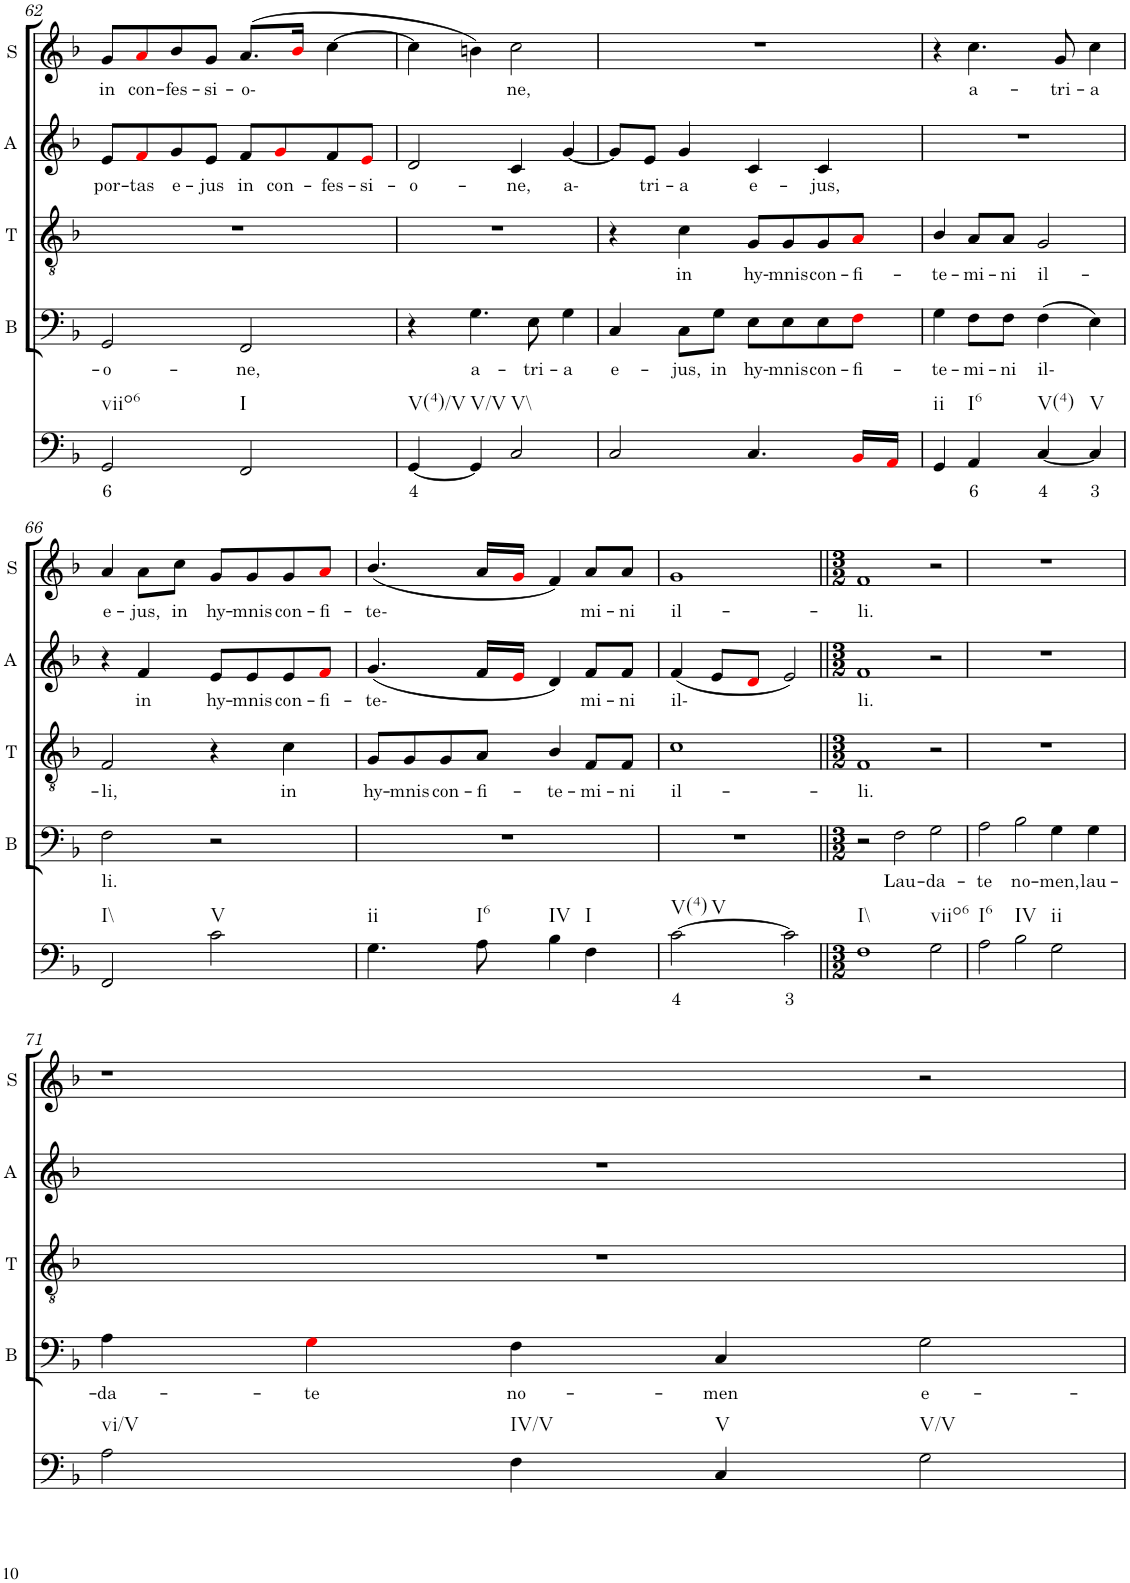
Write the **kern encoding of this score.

**kern	**text	**kern	**text	**kern	**text	**kern	**text	**kern	**text
*part5	*part5	*part4	*part4	*part3	*part3	*part2	*part2	*part1	*part1
*staff5	*staff5	*staff4	*staff4	*staff3	*staff3	*staff2	*staff2	*staff1	*staff1
*I"Continuo	*	*I"Bass	*	*I"Tenor	*	*I"Alto	*	*I"Soprano	*
*	*	*I'B	*	*I'T	*	*I'A	*	*I'S	*
!!LO:PB:g=z
*clefF4	*	*clefF4	*	*clefF4	*	*clefF4	*	*clefG2	*
*k[b-]	*	*k[b-]	*	*k[b-]	*	*k[b-]	*	*k[b-]	*
*	*	*	*	*M4/4	*	*M4/4	*	*M4/4	*
=62	=62	=62	=62	=62	=62	=62	=62	=62	=62
!LO:TX:b:t=viio6	!	!	!	!	!	!	!	!	!
!	!LO:LY:b	!	!LO:LY:b	!	!	!	!LO:LY:b	!	!LO:LY:b
2GG/	6	2GG/	o-	1r	.	8e/L	por-	8g/L	in
!	!	!	!	!	!	!	!LO:LY:b	!	!LO:LY:b
.	.	.	.	.	.	8fi/	tas	8ai/	con-
!	!	!	!	!	!	!	!LO:LY:b	!	!LO:LY:b
.	.	.	.	.	.	8g/	e-	8b-/	fes-
!	!	!	!	!	!	!	!LO:LY:b	!	!LO:LY:b
.	.	.	.	.	.	8e/J	jus	8g/J	si-
!LO:TX:b:t=I	!	!	!	!	!	!	!	!	!
!	!	!	!LO:LY:b	!	!	!	!LO:LY:b	!	!LO:LY:b
2FF/	.	2FF/	ne,	.	.	8f/L	in	(8.a/L	o-
!	!	!	!	!	!	!	!LO:LY:b	!	!
.	.	.	.	.	.	8gi/	con-	.	.
.	.	.	.	.	.	.	.	16b-i/Jk	.
!	!	!	!	!	!	!	!LO:LY:b	!	!
.	.	.	.	.	.	8f/	fes-	[4cc\	.
!	!	!	!	!	!	!	!LO:LY:b	!	!
.	.	.	.	.	.	8ei/J	si-	.	.
=63	=63	=63	=63	=63	=63	=63	=63	=63	=63
!LO:TX:b:t=V(4)/V	!	!	!	!	!	!	!	!	!
!	!LO:LY:b	!	!	!	!	!	!LO:LY:b	!	!
[4GG/	4	4r	.	1r	.	2d/	o-	4cc\]	.
!LO:TX:b:t=V/V	!	!	!	!	!	!	!	!	!
!	!	!	!LO:LY:b	!	!	!	!	!	!
4GG/]	.	4.G\	a-	.	.	.	.	4bn\)	.
!LO:TX:b:t=V\\	!	!	!	!	!	!	!	!	!
!	!	!	!	!	!	!	!LO:LY:b	!	!LO:LY:b
2C/	.	.	.	.	.	4c/	ne,	2cc\	ne,
!	!	!	!LO:LY:b	!	!	!	!	!	!
.	.	8E\	tri-	.	.	.	.	.	.
!	!	!	!LO:LY:b	!	!	!	!LO:LY:b	!	!
.	.	4G\	a	.	.	[4g/	a-	.	.
=64	=64	=64	=64	=64	=64	=64	=64	=64	=64
!	!	!	!LO:LY:b	!	!	!	!	!	!
2C/	.	4C/	e-	4r	.	8g/L]	.	1r	.
!	!	!	!	!	!	!	!LO:LY:b	!	!
.	.	.	.	.	.	8e/J	tri-	.	.
!	!	!	!LO:LY:b	!	!LO:LY:b	!	!LO:LY:b	!	!
.	.	8C\L	jus,	4c\	in	4g/	a	.	.
!	!	!	!LO:LY:b	!	!	!	!	!	!
.	.	8G\J	in	.	.	.	.	.	.
!	!	!	!LO:LY:b	!	!LO:LY:b	!	!LO:LY:b	!	!
4.C/	.	8E\L	hy-	8G/L	hy-	4c/	e-	.	.
!	!	!	!LO:LY:b	!	!LO:LY:b	!	!	!	!
.	.	8E\	mnis	8G/	mnis	.	.	.	.
!	!	!	!LO:LY:b	!	!LO:LY:b	!	!LO:LY:b	!	!
.	.	8E\	con-	8G/	con-	4c/	jus,	.	.
!	!	!	!LO:LY:b	!	!LO:LY:b	!	!	!	!
16BB-i/LL	.	8Fi\J	fi-	8Ai/J	fi-	.	.	.	.
16AAi/JJ	.	.	.	.	.	.	.	.	.
=65	=65	=65	=65	=65	=65	=65	=65	=65	=65
!LO:TX:b:t=ii	!	!	!	!	!	!	!	!	!
!	!	!	!LO:LY:b	!	!LO:LY:b	!	!	!	!
4GG/	.	4G\	te-	4B-/	te-	1r	.	4r	.
!LO:TX:b:t=I6	!	!	!	!	!	!	!	!	!
!	!LO:LY:b	!	!LO:LY:b	!	!LO:LY:b	!	!	!	!LO:LY:b
4AA/	6	8F\L	mi-	8A/L	mi-	.	.	4.cc\	a-
!	!	!	!LO:LY:b	!	!LO:LY:b	!	!	!	!
.	.	8F\J	ni	8A/J	ni	.	.	.	.
!LO:TX:b:t=V(4)	!	!	!	!	!	!	!	!	!
!	!LO:LY:b	!	!LO:LY:b	!	!LO:LY:b	!	!	!	!
[4C/	4	(4F\	il-	2G/	il-	.	.	.	.
!	!	!	!	!	!	!	!	!	!LO:LY:b
.	.	.	.	.	.	.	.	8g/	tri-
!LO:TX:b:t=V	!	!	!	!	!	!	!	!	!
!	!LO:LY:b	!	!	!	!	!	!	!	!LO:LY:b
4C/]	3	4E\)	.	.	.	.	.	4cc\	a
!!LO:LB:g=z
=66	=66	=66	=66	=66	=66	=66	=66	=66	=66
!LO:TX:b:t=I\\	!	!	!	!	!	!	!	!	!
!	!	!	!LO:LY:b	!	!LO:LY:b	!	!	!	!LO:LY:b
2FF/	.	2F\	li.	2F/	li,	4r	.	4a/	e-
!	!	!	!	!	!	!	!LO:LY:b	!	!LO:LY:b
.	.	.	.	.	.	4f/	in	8a\L	jus,
!	!	!	!	!	!	!	!	!	!LO:LY:b
.	.	.	.	.	.	.	.	8cc\J	in
!LO:TX:b:t=V	!	!	!	!	!	!	!	!	!
!	!	!	!	!	!	!	!LO:LY:b	!	!LO:LY:b
2c\	.	2r	.	4r	.	8e/L	hy-	8g/L	hy-
!	!	!	!	!	!	!	!LO:LY:b	!	!LO:LY:b
.	.	.	.	.	.	8e/	mnis	8g/	mnis
!	!	!	!	!	!LO:LY:b	!	!LO:LY:b	!	!LO:LY:b
.	.	.	.	4c\	in	8e/	con-	8g/	con-
!	!	!	!	!	!	!	!LO:LY:b	!	!LO:LY:b
.	.	.	.	.	.	8fi/J	fi-	8ai/J	fi-
=67	=67	=67	=67	=67	=67	=67	=67	=67	=67
!LO:TX:b:t=ii	!	!	!	!	!	!	!	!	!
!	!	!	!	!	!LO:LY:b	!	!LO:LY:b	!	!LO:LY:b
4.G\	.	1r	.	8G/L	hy-	(4.g/	te-	(4.b-/	te-
!	!	!	!	!	!LO:LY:b	!	!	!	!
.	.	.	.	8G/	mnis	.	.	.	.
!	!	!	!	!	!LO:LY:b	!	!	!	!
.	.	.	.	8G/	con-	.	.	.	.
!LO:TX:b:t=I6	!	!	!	!	!	!	!	!	!
!	!	!	!	!	!LO:LY:b	!	!	!	!
8A\	.	.	.	8A/J	fi-	16f/LL	.	16a/LL	.
.	.	.	.	.	.	16ei/JJ	.	16gi/JJ	.
!LO:TX:b:t=IV	!	!	!	!	!	!	!	!	!
!	!	!	!	!	!LO:LY:b	!	!	!	!
4B-\	.	.	.	4B-/	te-	4d/)	.	4f/)	.
!LO:TX:b:t=I	!	!	!	!	!	!	!	!	!
!	!	!	!	!	!LO:LY:b	!	!LO:LY:b	!	!LO:LY:b
4F\	.	.	.	8F/L	mi-	8f/L	mi-	8a/L	mi-
!	!	!	!	!	!LO:LY:b	!	!LO:LY:b	!	!LO:LY:b
.	.	.	.	8F/J	ni	8f/J	ni	8a/J	ni
=68	=68	=68	=68	=68	=68	=68	=68	=68	=68
!LO:TX:b:t=V(4)	!	!	!	!	!	!	!	!	!
!LO:TX:b:t=V	!	!	!	!	!	!	!	!	!
!	!LO:LY:b	!	!	!	!LO:LY:b	!	!LO:LY:b	!	!LO:LY:b
[2c\	4	1r	.	1c	il-	(4f/	il-	1g	il-
.	.	.	.	.	.	8e/L	.	.	.
.	.	.	.	.	.	8di/J	.	.	.
!	!LO:LY:b	!	!	!	!	!	!	!	!
2c\]	3	.	.	.	.	2e/)	.	.	.
=69||	=69||	=69||	=69||	=69||	=69||	=69||	=69||	=69||	=69||
*M3/2	*	*M3/2	*	*M3/2	*	*M3/2	*	*M3/2	*
!LO:TX:b:t=I\\	!	!	!	!	!	!	!	!	!
!	!	!	!	!	!LO:LY:b	!	!LO:LY:b	!	!LO:LY:b
1F	.	2r	.	1F	li.	1f	li.	1f	li.
!	!	!	!LO:LY:b	!	!	!	!	!	!
.	.	2F\	Lau-	.	.	.	.	.	.
!LO:TX:b:t=viio6	!	!	!	!	!	!	!	!	!
!	!	!	!LO:LY:b	!	!	!	!	!	!
2G\	.	2G\	da-	2r	.	2r	.	2r	.
=70	=70	=70	=70	=70	=70	=70	=70	=70	=70
!LO:TX:b:t=I6	!	!	!	!	!	!	!	!	!
!	!	!	!LO:LY:b	!	!	!	!	!	!
2A\	.	2A\	te	1.r	.	1.r	.	1.r	.
!LO:TX:b:t=IV	!	!	!	!	!	!	!	!	!
!	!	!	!LO:LY:b	!	!	!	!	!	!
2B-\	.	2B-\	no-	.	.	.	.	.	.
!LO:TX:b:t=ii	!	!	!	!	!	!	!	!	!
!	!	!	!LO:LY:b	!	!	!	!	!	!
2G\	.	4G\	men,	.	.	.	.	.	.
!	!	!	!LO:LY:b	!	!	!	!	!	!
.	.	4G\	lau-	.	.	.	.	.	.
!!LO:LB:g=z
=71	=71	=71	=71	=71	=71	=71	=71	=71	=71
!LO:TX:b:t=vi/V	!	!	!	!	!	!	!	!	!
!	!	!	!LO:LY:b	!	!	!	!	!	!
2A\	.	4A\	da-	1.r	.	1.r	.	1r	.
!	!	!	!LO:LY:b	!	!	!	!	!	!
.	.	4Gi\	te	.	.	.	.	.	.
!LO:TX:b:t=IV/V	!	!	!	!	!	!	!	!	!
!	!	!	!LO:LY:b	!	!	!	!	!	!
4F\	.	4F\	no-	.	.	.	.	.	.
!LO:TX:b:t=V	!	!	!	!	!	!	!	!	!
!	!	!	!LO:LY:b	!	!	!	!	!	!
4C/	.	4C/	men	.	.	.	.	.	.
!LO:TX:b:t=V/V	!	!	!	!	!	!	!	!	!
!	!	!	!LO:LY:b	!	!	!	!	!	!
2G\	.	2G\	e-	.	.	.	.	2r	.
=	=	=	=	=	=	=	=	=	=
*-	*-	*-	*-	*-	*-	*-	*-	*-	*-
